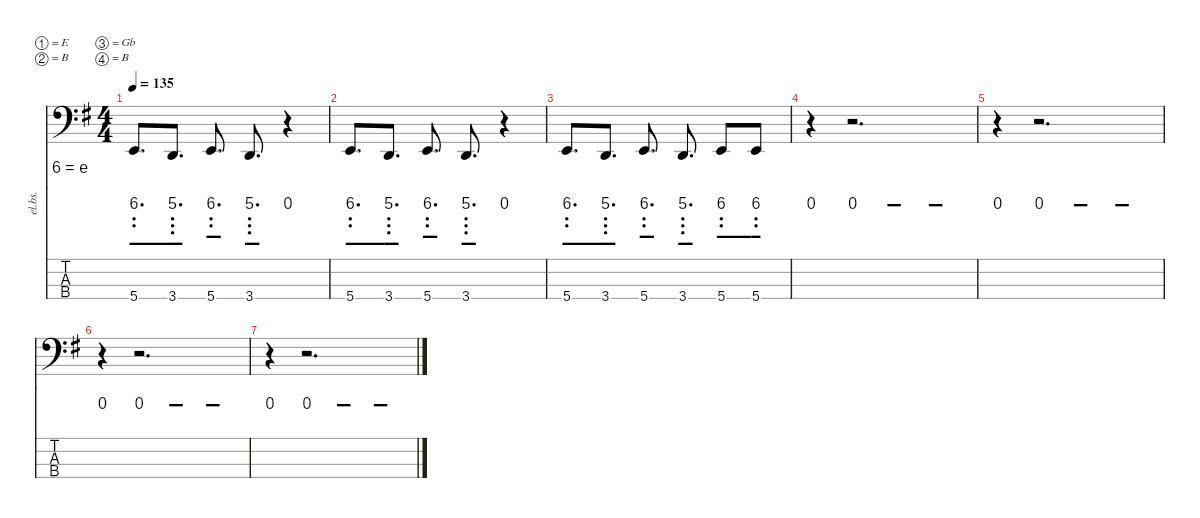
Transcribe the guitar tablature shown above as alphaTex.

\defaultSystemsLayout 4
\hideDynamics
\bracketExtendMode nobrackets
\track ("bass" "el.bs.") {instrument electricbassfinger}
\staff {score tabs numbered}
\tuning (E2 B1 Gb1 B0)
\ts (4 4)
\tempo 135
\clef f4
\ks eminor
5.4{acc forcenatural}.8{d dy mf beam Up} 3.4{acc forcenatural}.8{d beam Up} 5.4{acc forcenatural}.8{d beam Up} 3.4{acc forcenatural}.8{d beam Up} r.4{beam Down} |
5.4{acc forcenatural}.8{d beam Up} 3.4{acc forcenatural}.8{d beam Up} 5.4{acc forcenatural}.8{d beam Up} 3.4{acc forcenatural}.8{d beam Up} r.4{beam Down} |
5.4{acc forcenatural}.8{d beam Up} 3.4{acc forcenatural}.8{d beam Up} 5.4{acc forcenatural}.8{d beam Up} 3.4{acc forcenatural}.8{d beam Up} 5.4{acc forcenatural}.8{beam Up} 5.4{acc forcenatural}.8{beam Up} |
r.4{beam Down} r.2{d beam Down} |
r.4{beam Down} r.2{d beam Down} |
r.4{beam Down} r.2{d beam Down} |
r.4{beam Down} r.2{d beam Down}
